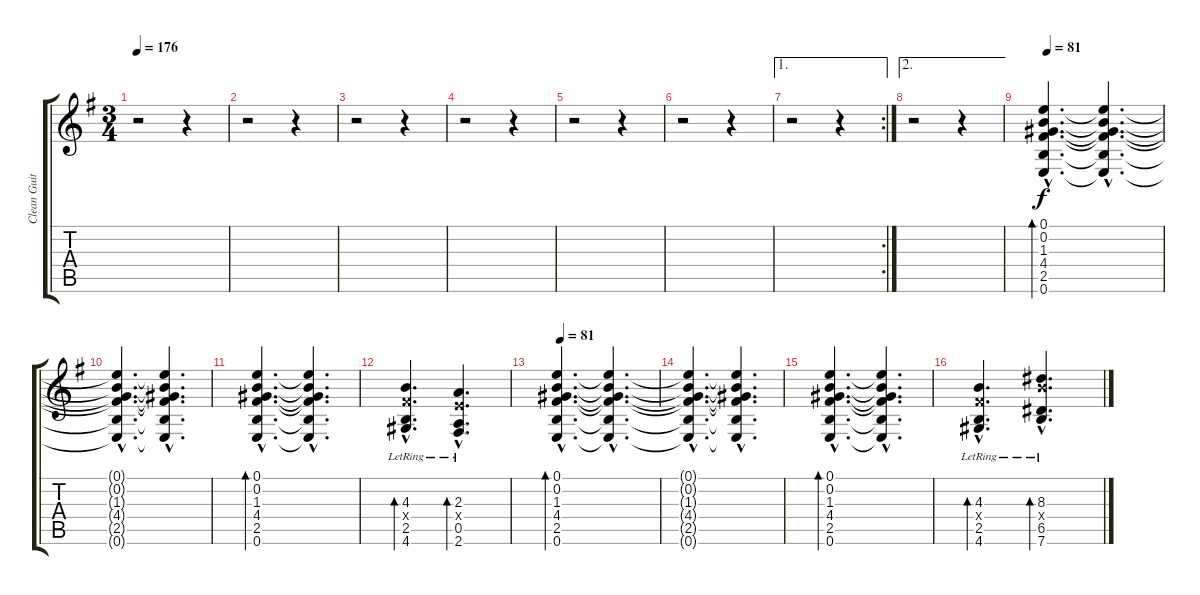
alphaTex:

\track ("Clean Guitar R" "Clean Guit") {instrument electricguitarjazz}
\staff {score tabs}
\tuning (E4 B3 G3 D3 A2 E2) {hide}
\ts (3 4)
\tempo 176
\clef g2
\ks g
r.2{dy f} r.4 |
r.2 r.4 |
r.2 r.4 |
r.2 r.4 |
r.2 r.4 |
r.2 r.4 |
\ae 1
\rc 2
r.2 r.4 |
\ae 2
r.2 r.4 |
\tempo 81
(0.1{hac} 0.2{hac} 1.3{hac} 4.4{hac} 2.5{hac} 0.6{hac}).4{d bd 30} (0.1{hac t} 0.2{hac t} 1.3{hac t} 4.4{hac t} 2.5{hac t} 0.6{hac t}).4{d} |
(0.1{hac t} 0.2{hac t} 1.3{hac t} 4.4{hac t} 2.5{hac t} 0.6{hac t}).4{d} (0.1{hac t} 0.2{hac t} 1.3{hac t} 4.4{hac t} 2.5{hac t} 0.6{hac t}).4{d} |
(0.1{hac} 0.2{hac} 1.3{hac} 4.4{hac} 2.5{hac} 0.6{hac}).4{d bd 30} (0.1{hac t} 0.2{hac t} 1.3{hac t} 4.4{hac t} 2.5{hac t} 0.6{hac t}).4{d} |
(4.3{hac lr} 4.4{hac x} 2.5{hac lr} 4.6{hac lr}).4{d bd 30} (2.3{hac lr} 2.4{hac x} 0.5{hac lr} 2.6{hac lr}).4{d bd 30} |
\tempo 81
(0.1{hac} 0.2{hac} 1.3{hac} 4.4{hac} 2.5{hac} 0.6{hac}).4{d bd 30} (0.1{hac t} 0.2{hac t} 1.3{hac t} 4.4{hac t} 2.5{hac t} 0.6{hac t}).4{d} |
(0.1{hac t} 0.2{hac t} 1.3{hac t} 4.4{hac t} 2.5{hac t} 0.6{hac t}).4{d} (0.1{hac t} 0.2{hac t} 1.3{hac t} 4.4{hac t} 2.5{hac t} 0.6{hac t}).4{d} |
(0.1{hac} 0.2{hac} 1.3{hac} 4.4{hac} 2.5{hac} 0.6{hac}).4{d bd 30} (0.1{hac t} 0.2{hac t} 1.3{hac t} 4.4{hac t} 2.5{hac t} 0.6{hac t}).4{d} |
(4.3{hac lr} 4.4{hac x} 2.5{hac lr} 4.6{hac lr}).4{d bd 30} (8.3{hac lr} 9.4{hac x} 6.5{hac lr} 7.6{hac lr}).4{d bd 30}
